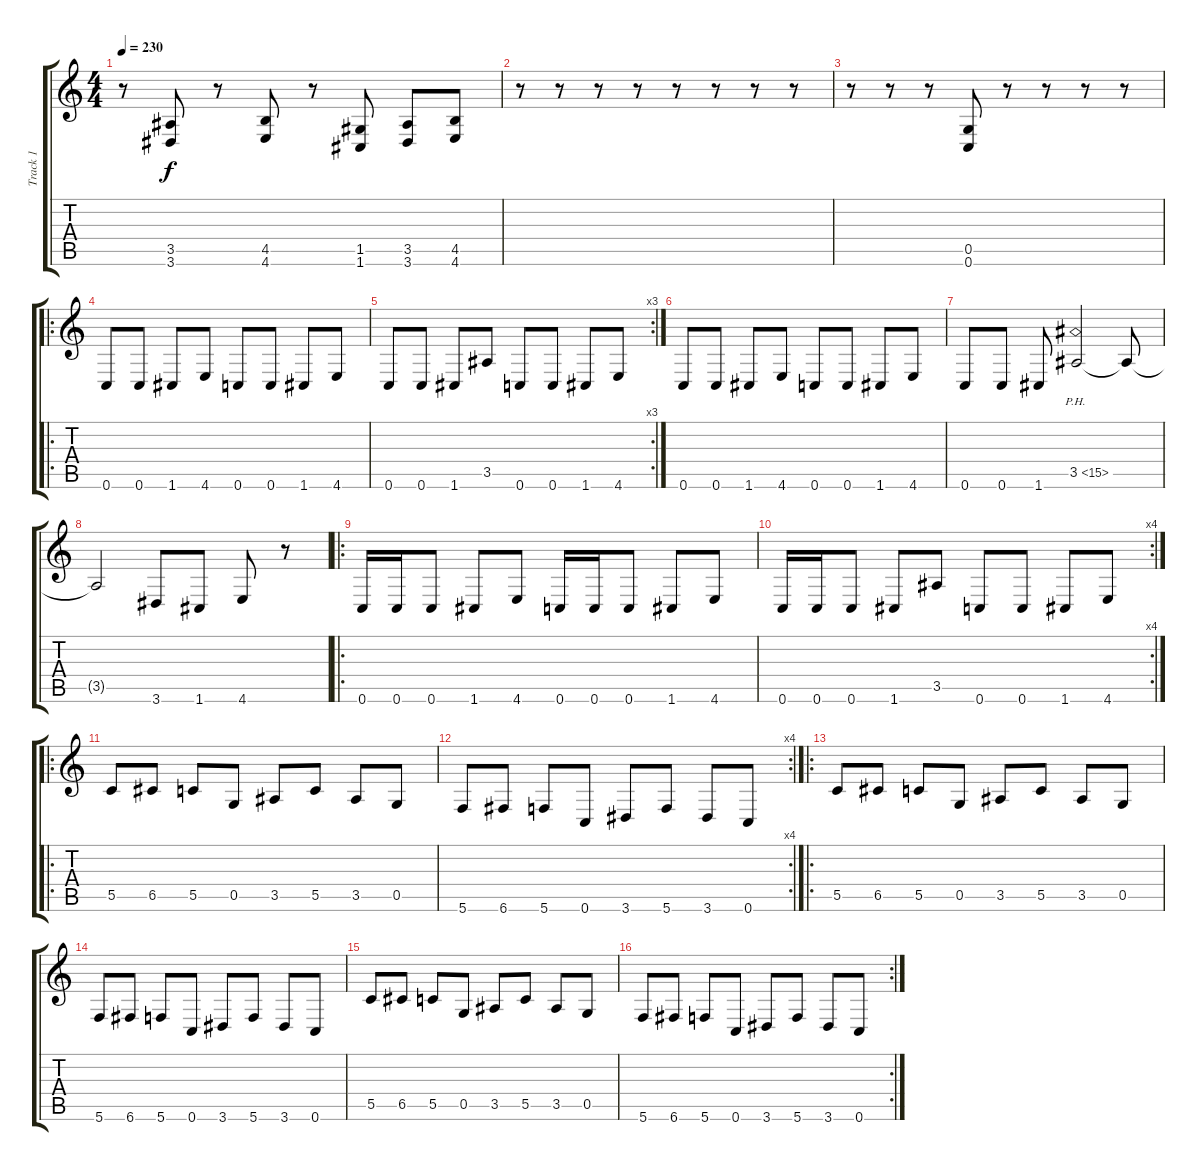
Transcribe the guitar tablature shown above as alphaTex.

\track ("Track 1" "Track 1") {instrument distortionguitar}
\staff {score tabs}
\tuning (D4 A3 F3 C3 G2 C2) {hide}
\ts (4 4)
\tempo 230
\clef g2
\ks c
r.8{dy f} (3.5 3.6).8 r.8 (4.5 4.6).8 r.8 (1.5 1.6).8 (3.5 3.6).8 (4.5 4.6).8 |
r.8 r.8 r.8 r.8 r.8 r.8 r.8 r.8 |
r.8 r.8 r.8 (0.5 0.6).8 r.8 r.8 r.8 r.8 |
\ro
0.6.8 0.6.8 1.6.8 4.6.8 0.6.8 0.6.8 1.6.8 4.6.8 |
\rc 3
0.6.8 0.6.8 1.6.8 3.5.8 0.6.8 0.6.8 1.6.8 4.6.8 |
0.6.8 0.6.8 1.6.8 4.6.8 0.6.8 0.6.8 1.6.8 4.6.8 |
0.6.8 0.6.8 1.6.8 3.5{ph 12}.2 3.5{t}.8 |
3.5{t}.2 3.6.8 1.6.8 4.6.8 r.8 |
\ro
0.6.16 0.6.16 0.6.8 1.6.8 4.6.8 0.6.16 0.6.16 0.6.8 1.6.8 4.6.8 |
\rc 4
0.6.16 0.6.16 0.6.8 1.6.8 3.5.8 0.6.8 0.6.8 1.6.8 4.6.8 |
\ro
5.5.8 6.5.8 5.5.8 0.5.8 3.5.8 5.5.8 3.5.8 0.5.8 |
\rc 4
5.6.8 6.6.8 5.6.8 0.6.8 3.6.8 5.6.8 3.6.8 0.6.8 |
\ro
5.5.8 6.5.8 5.5.8 0.5.8 3.5.8 5.5.8 3.5.8 0.5.8 |
5.6.8 6.6.8 5.6.8 0.6.8 3.6.8 5.6.8 3.6.8 0.6.8 |
5.5.8 6.5.8 5.5.8 0.5.8 3.5.8 5.5.8 3.5.8 0.5.8 |
\rc 2
5.6.8 6.6.8 5.6.8 0.6.8 3.6.8 5.6.8 3.6.8 0.6.8
